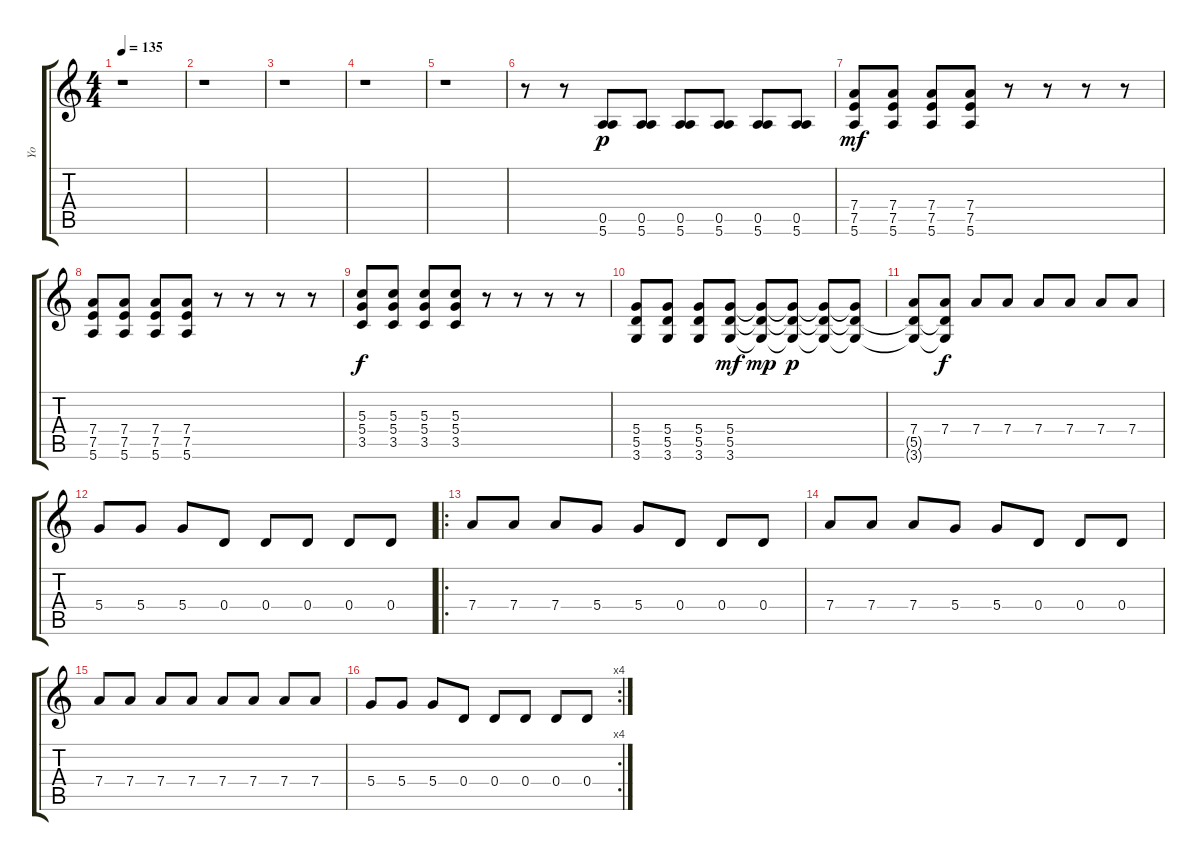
\track ("Yo" "Yo") {instrument distortionguitar}
\staff {score tabs}
\tuning (E4 B3 G3 D3 A2 E2) {hide}
\ts (4 4)
\tempo 135
\clef g2
\ks c
r.1{dy f} |
r.1 |
r.1 |
r.1 |
r.1 |
r.8 r.8 (0.5 5.6).8{dy p} (0.5 5.6).8 (0.5 5.6).8 (0.5 5.6).8 (0.5 5.6).8 (0.5 5.6).8 |
(7.4 7.5 5.6).8{dy mf} (7.4 7.5 5.6).8 (7.4 7.5 5.6).8 (7.4 7.5 5.6).8 r.8 r.8 r.8 r.8 |
(7.4 7.5 5.6).8 (7.4 7.5 5.6).8 (7.4 7.5 5.6).8 (7.4 7.5 5.6).8 r.8 r.8 r.8 r.8 |
(5.3 5.4 3.5).8{dy f} (5.3 5.4 3.5).8 (5.3 5.4 3.5).8 (5.3 5.4 3.5).8 r.8 r.8 r.8 r.8 |
(5.4 5.5 3.6).8 (5.4 5.5 3.6).8 (5.4 5.5 3.6).8 (5.4 5.5 3.6).8{dy mf} (5.4{t} 5.5{t} 3.6{t}).8{dy mp} (5.4{t} 5.5{t} 3.6{t}).8{dy p} (5.4{t} 5.5{t} 3.6{t}).8 (5.4{t} 5.5{t} 3.6{t}).8 |
(7.4 5.5{t} 3.6{t}).8 (7.4 5.5{t} 3.6{t}).8{dy f} 7.4.8 7.4.8 7.4.8 7.4.8 7.4.8 7.4.8 |
5.4.8 5.4.8 5.4.8 0.4.8 0.4.8 0.4.8 0.4.8 0.4.8 |
\ro
7.4.8 7.4.8 7.4.8 5.4.8 5.4.8 0.4.8 0.4.8 0.4.8 |
7.4.8 7.4.8 7.4.8 5.4.8 5.4.8 0.4.8 0.4.8 0.4.8 |
7.4.8 7.4.8 7.4.8 7.4.8 7.4.8 7.4.8 7.4.8 7.4.8 |
\rc 4
5.4.8 5.4.8 5.4.8 0.4.8 0.4.8 0.4.8 0.4.8 0.4.8
